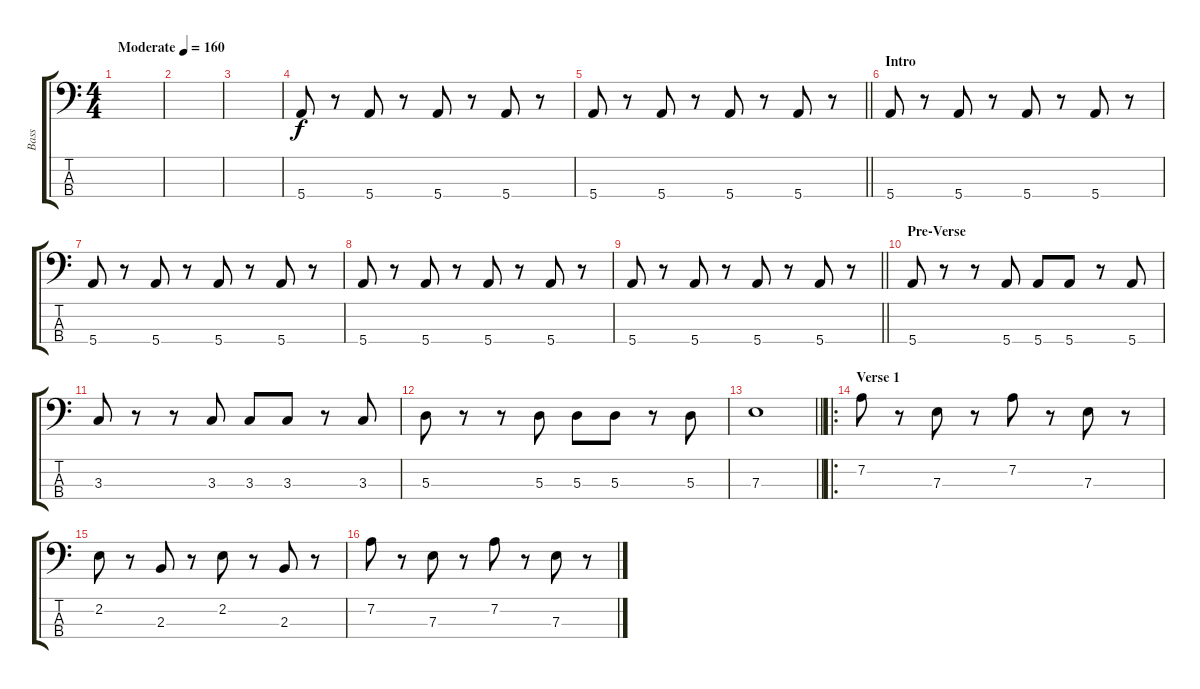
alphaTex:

\track ("Bass" "Bass") {instrument electricbassfinger}
\staff {score tabs}
\tuning (G2 D2 A1 E1) {hide}
\ts (4 4)
\tempo (160 "Moderate")
\clef f4
\ks c
|
|
|
5.4.8 r.8 5.4.8 r.8 5.4.8 r.8 5.4.8 r.8 |
\barLineRight lightlight
5.4.8 r.8 5.4.8 r.8 5.4.8 r.8 5.4.8 r.8 |
\section ("" "Intro")
5.4.8 r.8 5.4.8 r.8 5.4.8 r.8 5.4.8 r.8 |
5.4.8 r.8 5.4.8 r.8 5.4.8 r.8 5.4.8 r.8 |
5.4.8 r.8 5.4.8 r.8 5.4.8 r.8 5.4.8 r.8 |
\barLineRight lightlight
5.4.8 r.8 5.4.8 r.8 5.4.8 r.8 5.4.8 r.8 |
\section ("" "Pre-Verse")
5.4.8 r.8 r.8 5.4.8 5.4.8 5.4.8 r.8 5.4.8 |
3.3.8 r.8 r.8 3.3.8 3.3.8 3.3.8 r.8 3.3.8 |
5.3.8 r.8 r.8 5.3.8 5.3.8 5.3.8 r.8 5.3.8 |
\barLineRight lightlight
7.3.1 |
\ro
\section ("" "Verse 1")
7.2.8 r.8 7.3.8 r.8 7.2.8 r.8 7.3.8 r.8 |
2.2.8 r.8 2.3.8 r.8 2.2.8 r.8 2.3.8 r.8 |
7.2.8 r.8 7.3.8 r.8 7.2.8 r.8 7.3.8 r.8
